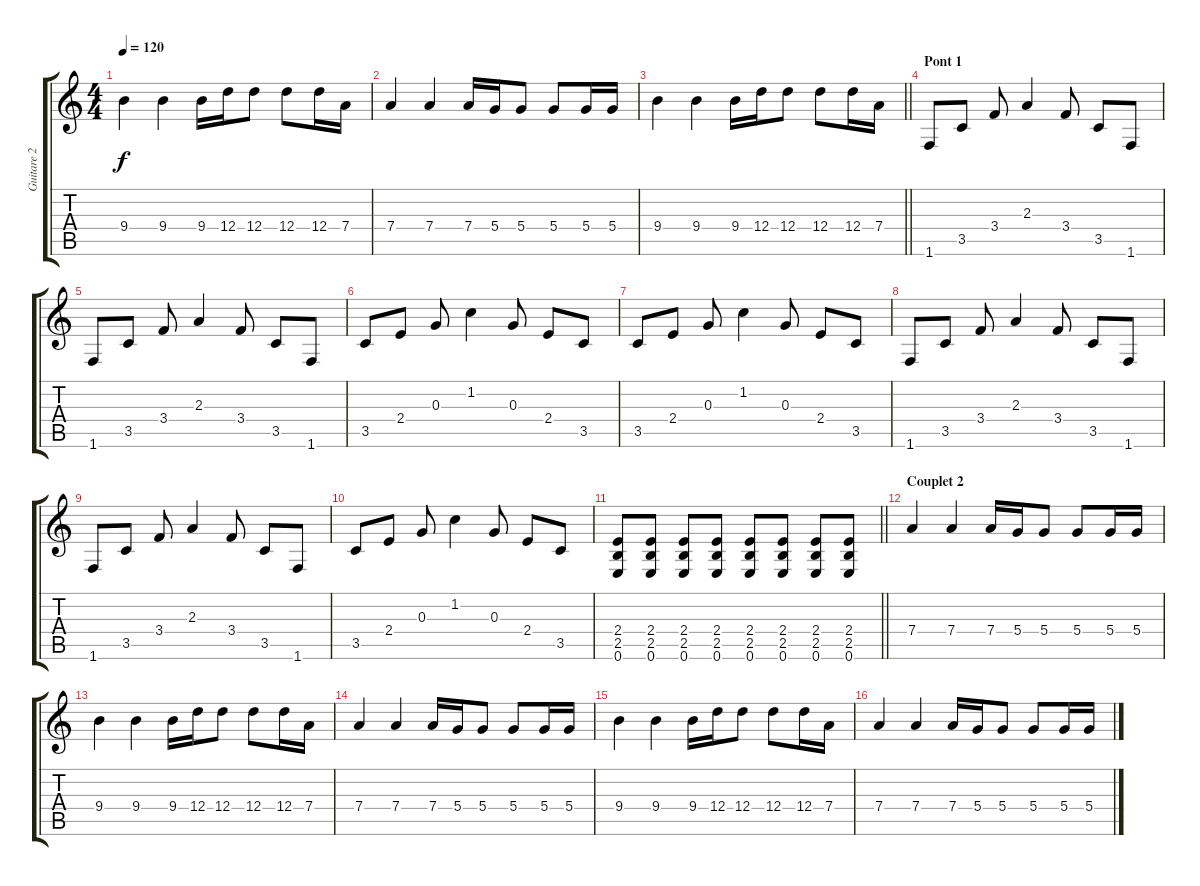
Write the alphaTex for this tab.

\track ("Guitare 2" "Guitare 2") {instrument distortionguitar}
\staff {score tabs}
\tuning (E4 B3 G3 D3 A2 E2) {hide}
\ts (4 4)
\tempo 120
\clef g2
\ks c
9.4.4{dy f} 9.4.4 9.4.16 12.4.16 12.4.8 12.4.8 12.4.16 7.4.16 |
7.4.4 7.4.4 7.4.16 5.4.16 5.4.8 5.4.8 5.4.16 5.4.16 |
\barLineRight lightlight
9.4.4 9.4.4 9.4.16 12.4.16 12.4.8 12.4.8 12.4.16 7.4.16 |
\section ("" "Pont 1")
1.6.8 3.5.8 3.4.8 2.3.4 3.4.8 3.5.8 1.6.8 |
1.6.8 3.5.8 3.4.8 2.3.4 3.4.8 3.5.8 1.6.8 |
3.5.8 2.4.8 0.3.8 1.2.4 0.3.8 2.4.8 3.5.8 |
3.5.8 2.4.8 0.3.8 1.2.4 0.3.8 2.4.8 3.5.8 |
1.6.8 3.5.8 3.4.8 2.3.4 3.4.8 3.5.8 1.6.8 |
1.6.8 3.5.8 3.4.8 2.3.4 3.4.8 3.5.8 1.6.8 |
3.5.8 2.4.8 0.3.8 1.2.4 0.3.8 2.4.8 3.5.8 |
\barLineRight lightlight
(2.4 2.5 0.6).8 (2.4 2.5 0.6).8 (2.4 2.5 0.6).8 (2.4 2.5 0.6).8 (2.4 2.5 0.6).8 (2.4 2.5 0.6).8 (2.4 2.5 0.6).8 (2.4 2.5 0.6).8 |
\section ("" "Couplet 2")
7.4.4 7.4.4 7.4.16 5.4.16 5.4.8 5.4.8 5.4.16 5.4.16 |
9.4.4 9.4.4 9.4.16 12.4.16 12.4.8 12.4.8 12.4.16 7.4.16 |
7.4.4 7.4.4 7.4.16 5.4.16 5.4.8 5.4.8 5.4.16 5.4.16 |
9.4.4 9.4.4 9.4.16 12.4.16 12.4.8 12.4.8 12.4.16 7.4.16 |
7.4.4 7.4.4 7.4.16 5.4.16 5.4.8 5.4.8 5.4.16 5.4.16
